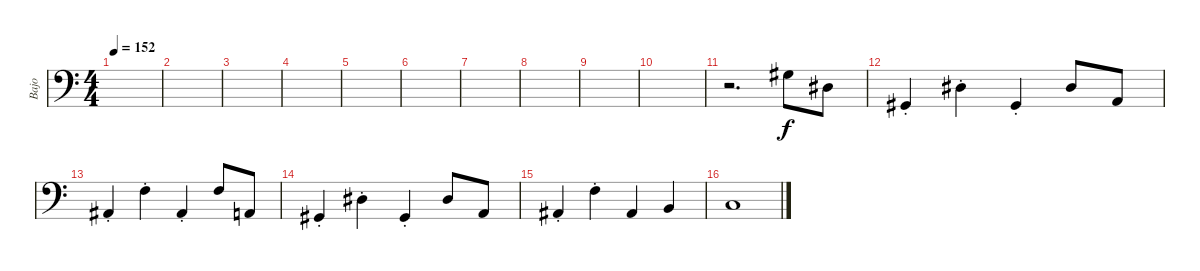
\track ("Bajo" "Bajo") {instrument electricbassfinger}
\staff {score}
\tuning (G2 D2 A1 E1) {hide}
\ts (4 4)
\tempo 152
\clef f4
\ks c
|
|
|
|
|
|
|
|
|
|
r.2{d} 6.2.8 6.3.8 |
4.4{st}.4 6.3{st}.4 4.4{st}.4 6.3.8 5.4.8 |
6.4{st}.4 8.3{st}.4 6.4{st}.4 8.3.8 5.4.8 |
4.4{st}.4 6.3{st}.4 4.4{st}.4 6.3.8 5.4.8 |
6.4{st}.4 8.3{st}.4 6.4.4 7.4.4 |
8.4.1
